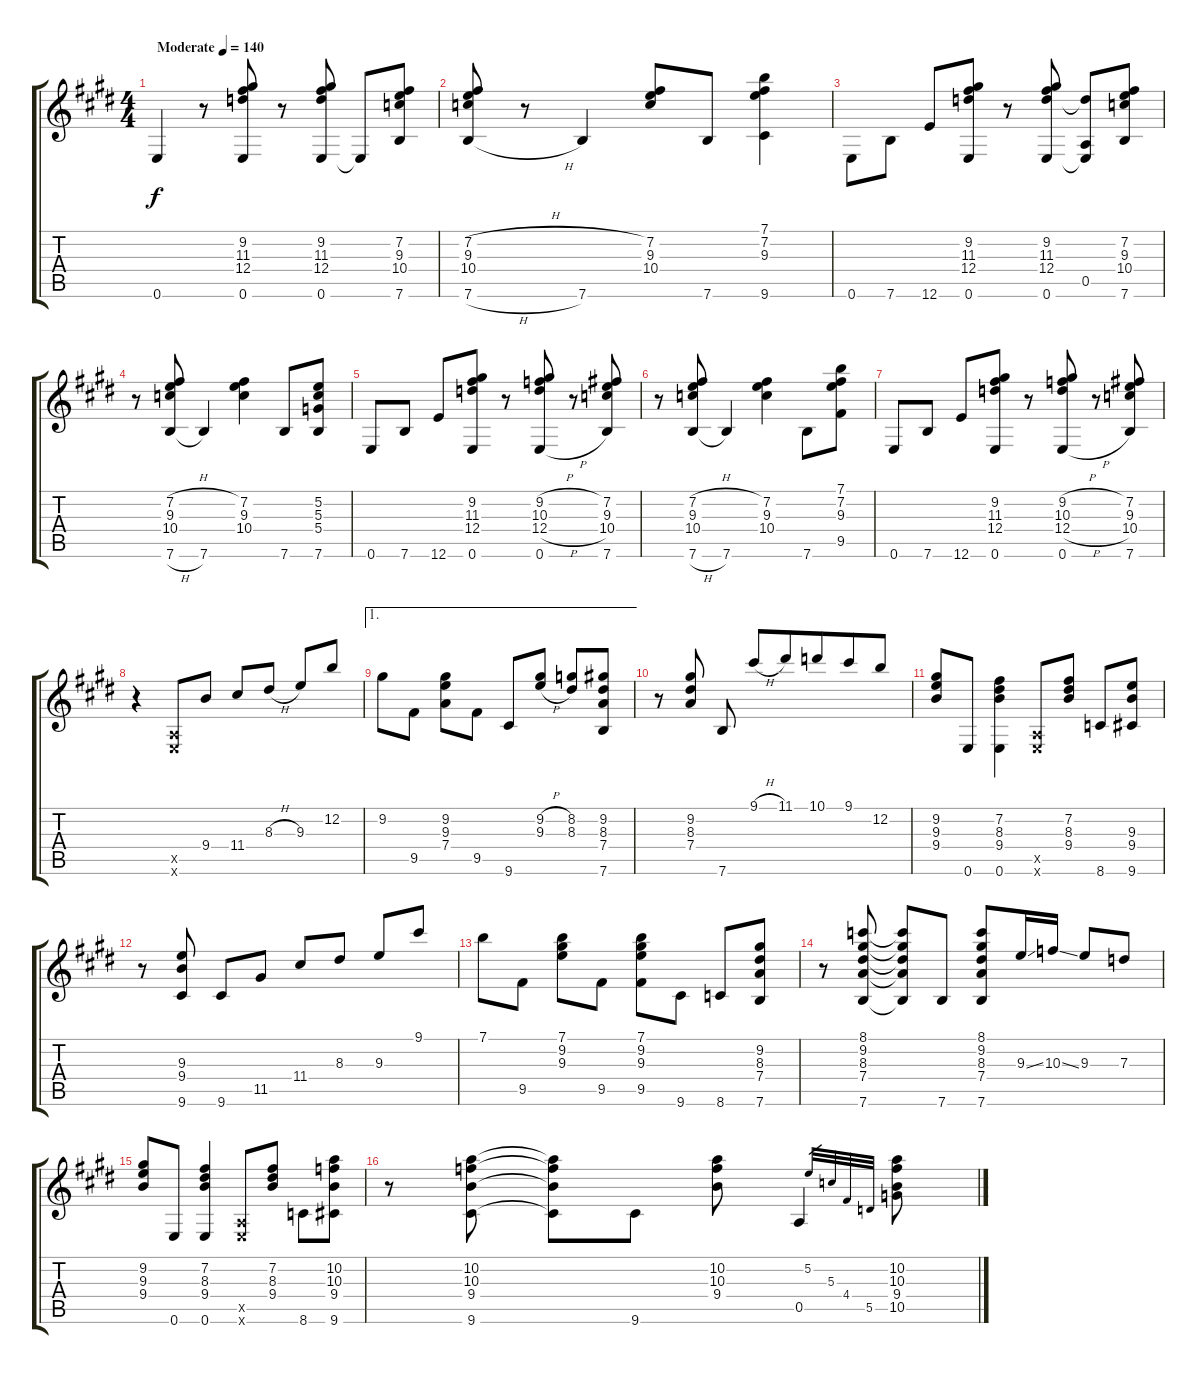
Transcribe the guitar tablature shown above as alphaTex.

\track "" {instrument acousticguitarsteel}
\staff {score tabs}
\tuning (E4 B3 G3 D3 A2 E2) {hide}
\ts (4 4)
\tempo (140 "Moderate")
\clef g2
\ks e
0.6.4{dy f instrument acousticguitarsteel} r.8 (9.2 11.3 12.4 0.6).8{beam Up} r.8 (9.2 11.3 12.4 0.6).8 0.6{t}.8 (7.2 9.3 10.4 7.6).8 |
(7.2{h} 9.3{h} 10.4 7.6{h}).8 r.8 7.6.4 (7.2 9.3 10.4).8 7.6.8 (7.1 7.2 9.3 9.6).4 |
0.6.8{beam Down} 7.6.8{beam Down} 12.6.8{beam Up} (9.2 11.3 12.4 0.6).8{beam Up} r.8 (9.2 11.3 12.4 0.6).8 (12.4{t} 0.5 0.6{t}).8 (7.2 9.3 10.4 7.6).8 |
r.8 (7.2{h} 9.3 10.4{h} 7.6{h}).8 7.6.4 (7.2 9.3 10.4).4 7.6.8 (5.2 5.3 5.4 7.6).8 |
0.6.8 7.6.8 12.6.8 (9.2 11.3 12.4 0.6).8 r.8 (9.2{h} 10.3{h} 12.4{h} 0.6{h}).8 r.8 (7.2 9.3 10.4 7.6).8 |
r.8 (7.2{h} 9.3 10.4{h} 7.6{h}).8 7.6.4 (7.2 9.3 10.4).4 7.6.8 (7.1 7.2 9.3 9.5).8 |
0.6.8 7.6.8 12.6.8 (9.2 11.3 12.4 0.6).8 r.8 (9.2{h} 10.3{h} 12.4{h} 0.6{h}).8 r.8 (7.2 9.3 10.4 7.6).8 |
r.4 (0.5{x} 0.6{x}).8 9.4.8 11.4.8{beam Up} 8.3{h}.8{beam Up} 9.3.8{beam Up} 12.2.8{beam Up} |
\ae 1
9.2.8 9.5.8 (9.2 9.3 7.4).8 9.5.8 9.6.8{beam Up} (9.2{h} 9.3{h}).8{beam Up} (8.2 8.3).8 (9.2 8.3 7.4 7.6).8 |
r.8 (9.2 8.3 7.4).8{beam Up} 7.6.8{beam split} 9.1{h}.8{beam Up beam merge} 11.1.8{beam Up beam merge} 10.1.8{beam Up beam merge} 9.1.8{beam Up beam merge} 12.2.8{beam Up} |
(9.2 9.3 9.4).8{beam Up} 0.6.8 (7.2 8.3 9.4 0.6).4{beam Down} (0.5{x} 0.6{x}).8 (7.2 8.3 9.4).8 8.6.8 (9.3 9.4 9.6).8 |
r.8{beam Up} (9.3 9.4 9.6).8{beam Up beam split} 9.6.8{beam Up} 11.5.8{beam Up beam split} 11.4.8{beam Up beam merge} 8.3.8{beam Up beam split} 9.3.8{beam Up beam merge} 9.1.8{beam Up} |
7.1.8 9.5.8{beam split} (7.1 9.2 9.3).8 9.5.8{beam split} (7.1 9.2 9.3 9.5).8 9.6.8{beam split} 8.6.8 (9.2 8.3 7.4 7.6).8 |
r.8 (8.1 9.2 8.3 7.4 7.6).8{beam Up} (8.1{t} 9.2{t} 8.3{t} 7.4{t} 7.6{t}).8{beam Up} 7.6.8{beam Up} (8.1 9.2 8.3 7.4 7.6).8{beam Up} 9.3{ss}.16{beam Up} 10.3{ss}.16{beam Up} 9.3.8{beam Up} 7.3.8{beam Up} |
(9.2 9.3 9.4).8{beam Up} 0.6.8 (7.2 8.3 9.4 0.6).4 (0.5{x} 0.6{x}).8 (7.2 8.3 9.4).8{beam Up} 8.6.8 (10.2 10.3 9.4 9.6).8 |
r.8 (10.2 10.3 9.4 9.6).8 (10.2{t} 10.3{t} 9.4{t} 9.6{t}).8 9.6.8 (10.2 10.3 9.4).8 0.5.4 5.2.32{gr} 5.3.32{gr} 4.4.32{gr} 5.5.32{gr} (10.2 10.3 9.4 10.5).8
